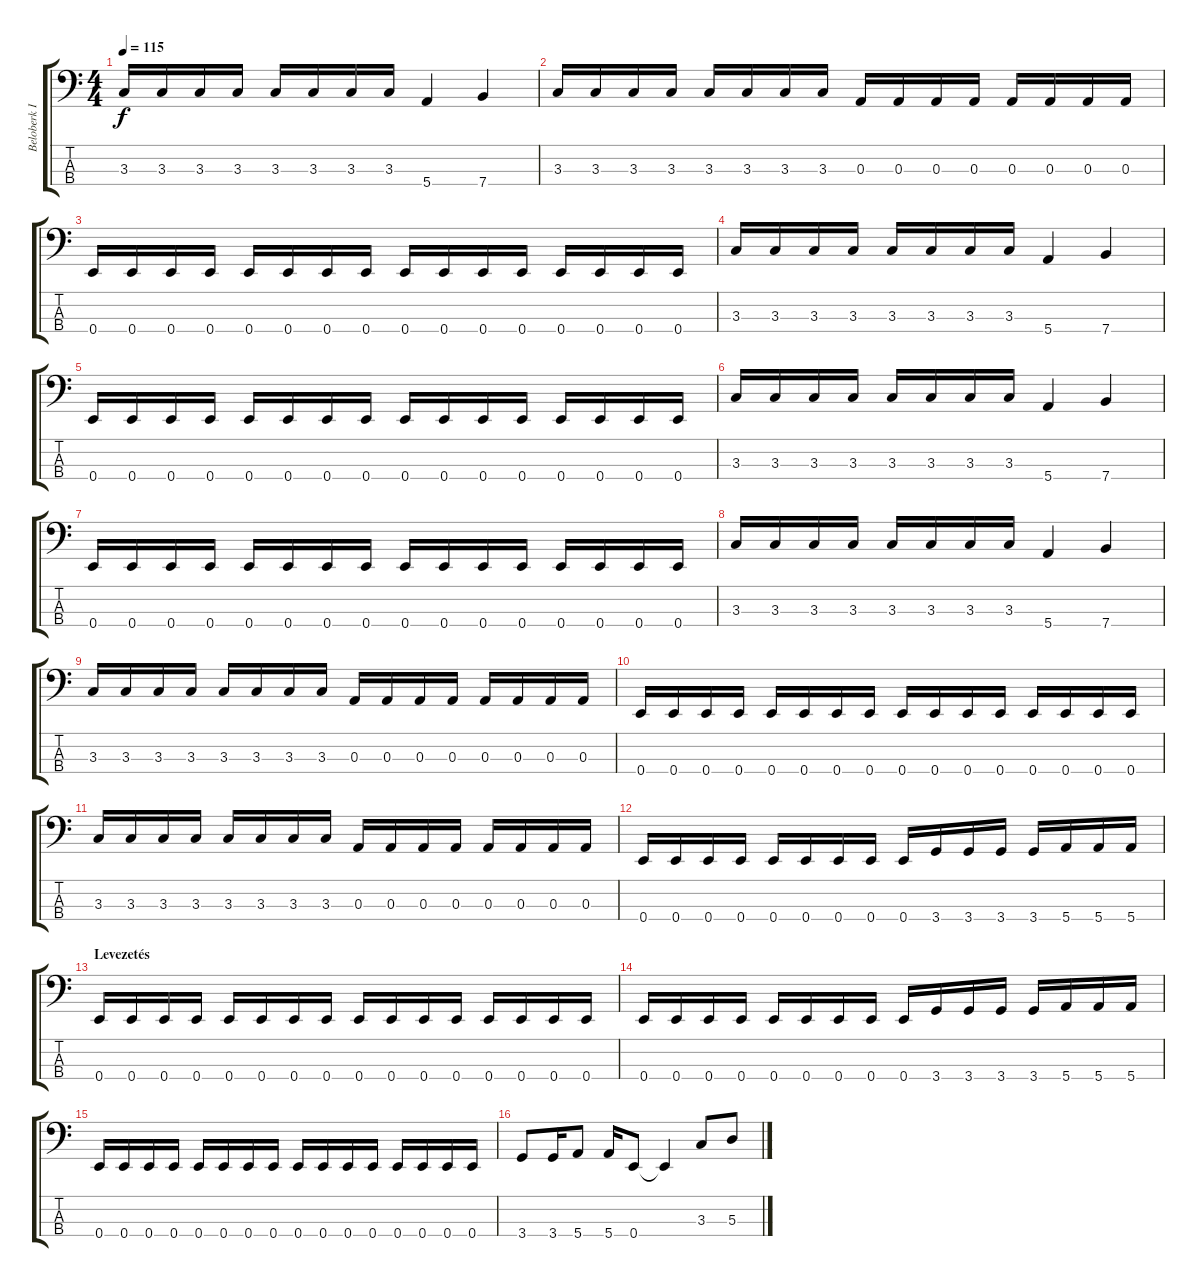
\track ("Beloberk István /basszus/" "Beloberk I") {instrument electricbassfinger}
\staff {score tabs}
\tuning (G2 D2 A1 E1) {hide}
\ts (4 4)
\tempo 115
\clef f4
\ks c
3.3.16{dy f} 3.3.16 3.3.16 3.3.16 3.3.16 3.3.16 3.3.16 3.3.16 5.4.4 7.4.4 |
3.3.16 3.3.16 3.3.16 3.3.16 3.3.16 3.3.16 3.3.16 3.3.16 0.3.16 0.3.16 0.3.16 0.3.16 0.3.16 0.3.16 0.3.16 0.3.16 |
0.4.16 0.4.16 0.4.16 0.4.16 0.4.16 0.4.16 0.4.16 0.4.16 0.4.16 0.4.16 0.4.16 0.4.16 0.4.16 0.4.16 0.4.16 0.4.16 |
3.3.16 3.3.16 3.3.16 3.3.16 3.3.16 3.3.16 3.3.16 3.3.16 5.4.4 7.4.4 |
0.4.16 0.4.16 0.4.16 0.4.16 0.4.16 0.4.16 0.4.16 0.4.16 0.4.16 0.4.16 0.4.16 0.4.16 0.4.16 0.4.16 0.4.16 0.4.16 |
3.3.16 3.3.16 3.3.16 3.3.16 3.3.16 3.3.16 3.3.16 3.3.16 5.4.4 7.4.4 |
0.4.16 0.4.16 0.4.16 0.4.16 0.4.16 0.4.16 0.4.16 0.4.16 0.4.16 0.4.16 0.4.16 0.4.16 0.4.16 0.4.16 0.4.16 0.4.16 |
3.3.16 3.3.16 3.3.16 3.3.16 3.3.16 3.3.16 3.3.16 3.3.16 5.4.4 7.4.4 |
3.3.16 3.3.16 3.3.16 3.3.16 3.3.16 3.3.16 3.3.16 3.3.16 0.3.16 0.3.16 0.3.16 0.3.16 0.3.16 0.3.16 0.3.16 0.3.16 |
0.4.16 0.4.16 0.4.16 0.4.16 0.4.16 0.4.16 0.4.16 0.4.16 0.4.16 0.4.16 0.4.16 0.4.16 0.4.16 0.4.16 0.4.16 0.4.16 |
3.3.16 3.3.16 3.3.16 3.3.16 3.3.16 3.3.16 3.3.16 3.3.16 0.3.16 0.3.16 0.3.16 0.3.16 0.3.16 0.3.16 0.3.16 0.3.16 |
0.4.16 0.4.16 0.4.16 0.4.16 0.4.16 0.4.16 0.4.16 0.4.16 0.4.16 3.4.16 3.4.16 3.4.16 3.4.16 5.4.16 5.4.16 5.4.16 |
\section ("" "Levezetés")
0.4.16 0.4.16 0.4.16 0.4.16 0.4.16 0.4.16 0.4.16 0.4.16 0.4.16 0.4.16 0.4.16 0.4.16 0.4.16 0.4.16 0.4.16 0.4.16 |
0.4.16 0.4.16 0.4.16 0.4.16 0.4.16 0.4.16 0.4.16 0.4.16 0.4.16 3.4.16 3.4.16 3.4.16 3.4.16 5.4.16 5.4.16 5.4.16 |
0.4.16 0.4.16 0.4.16 0.4.16 0.4.16 0.4.16 0.4.16 0.4.16 0.4.16 0.4.16 0.4.16 0.4.16 0.4.16 0.4.16 0.4.16 0.4.16 |
3.4.8 3.4.16 5.4.8 5.4.16 0.4.8 0.4{t}.4 3.3.8 5.3.8
